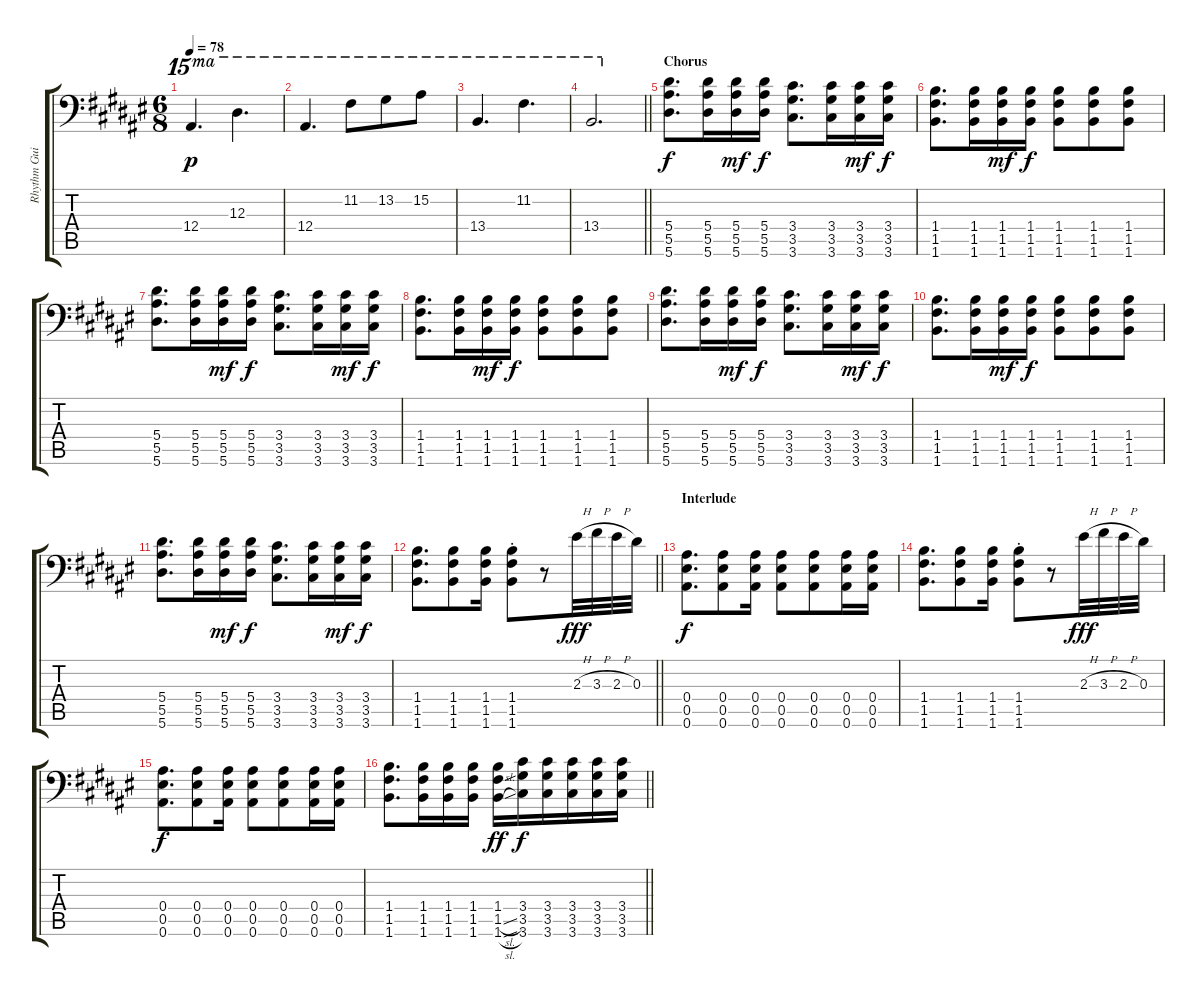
\track ("Rhythm Guitar" "Rhythm Gui") {instrument distortionguitar}
\staff {score tabs}
\tuning (C4 G3 Eb3 Bb2 F2 Bb1) {hide}
\ts (6 8)
\tempo 78
\clef f4
\ks d#minor
12.4.4{d ot 15ma dy p} 12.3.4{d ot 15ma} |
12.4.4{d ot 15ma} 11.2.8{ot 15ma} 13.2.8{ot 15ma} 15.2.8{ot 15ma} |
13.4.4{d ot 15ma} 11.2.4{d ot 15ma} |
\barLineRight lightlight
13.4.2{d ot 15ma} |
\section ("" "Chorus")
(5.4 5.5 5.6).8{d dy f} (5.4 5.5 5.6).16 (5.4 5.5 5.6).16{dy mf} (5.4 5.5 5.6).16{dy f} (3.4 3.5 3.6).8{d} (3.4 3.5 3.6).16 (3.4 3.5 3.6).16{dy mf} (3.4 3.5 3.6).16{dy f} |
(1.4 1.5 1.6).8{d} (1.4 1.5 1.6).16 (1.4 1.5 1.6).16{dy mf} (1.4 1.5 1.6).16{dy f} (1.4 1.5 1.6).8 (1.4 1.5 1.6).8 (1.4 1.5 1.6).8 |
(5.4 5.5 5.6).8{d} (5.4 5.5 5.6).16 (5.4 5.5 5.6).16{dy mf} (5.4 5.5 5.6).16{dy f} (3.4 3.5 3.6).8{d} (3.4 3.5 3.6).16 (3.4 3.5 3.6).16{dy mf} (3.4 3.5 3.6).16{dy f} |
(1.4 1.5 1.6).8{d} (1.4 1.5 1.6).16 (1.4 1.5 1.6).16{dy mf} (1.4 1.5 1.6).16{dy f} (1.4 1.5 1.6).8 (1.4 1.5 1.6).8 (1.4 1.5 1.6).8 |
(5.4 5.5 5.6).8{d} (5.4 5.5 5.6).16 (5.4 5.5 5.6).16{dy mf} (5.4 5.5 5.6).16{dy f} (3.4 3.5 3.6).8{d} (3.4 3.5 3.6).16 (3.4 3.5 3.6).16{dy mf} (3.4 3.5 3.6).16{dy f} |
(1.4 1.5 1.6).8{d} (1.4 1.5 1.6).16 (1.4 1.5 1.6).16{dy mf} (1.4 1.5 1.6).16{dy f} (1.4 1.5 1.6).8 (1.4 1.5 1.6).8 (1.4 1.5 1.6).8 |
(5.4 5.5 5.6).8{d} (5.4 5.5 5.6).16 (5.4 5.5 5.6).16{dy mf} (5.4 5.5 5.6).16{dy f} (3.4 3.5 3.6).8{d} (3.4 3.5 3.6).16 (3.4 3.5 3.6).16{dy mf} (3.4 3.5 3.6).16{dy f} |
\barLineRight lightlight
(1.4 1.5 1.6).8{d} (1.4 1.5 1.6).8 (1.4 1.5 1.6).16 (1.4{st} 1.5 1.6).8 r.8 2.3{h}.32{dy fff} 3.3{h}.32 2.3{h}.32 0.3.32 |
\section ("" "Interlude")
(0.4 0.5 0.6).8{d dy f} (0.4 0.5 0.6).8 (0.4 0.5 0.6).16 (0.4 0.5 0.6).8 (0.4 0.5 0.6).8 (0.4 0.5 0.6).16 (0.4 0.5 0.6).16 |
(1.4 1.5 1.6).8{d} (1.4 1.5 1.6).8 (1.4 1.5 1.6).16 (1.4{st} 1.5 1.6).8 r.8 2.3{h}.32{dy fff} 3.3{h}.32 2.3{h}.32 0.3.32 |
(0.4 0.5 0.6).8{d dy f} (0.4 0.5 0.6).8 (0.4 0.5 0.6).16 (0.4 0.5 0.6).8 (0.4 0.5 0.6).8 (0.4 0.5 0.6).16 (0.4 0.5 0.6).16 |
\barLineRight lightlight
(1.4 1.5 1.6).8{d} (1.4 1.5 1.6).16 (1.4 1.5 1.6).16 (1.4 1.5 1.6).16 (1.4 1.5{sl} 1.6{sl}).16{dy ff} (3.4 3.5 3.6).16{dy f} (3.4 3.5 3.6).16 (3.4 3.5 3.6).16 (3.4 3.5 3.6).16 (3.4 3.5 3.6).16
